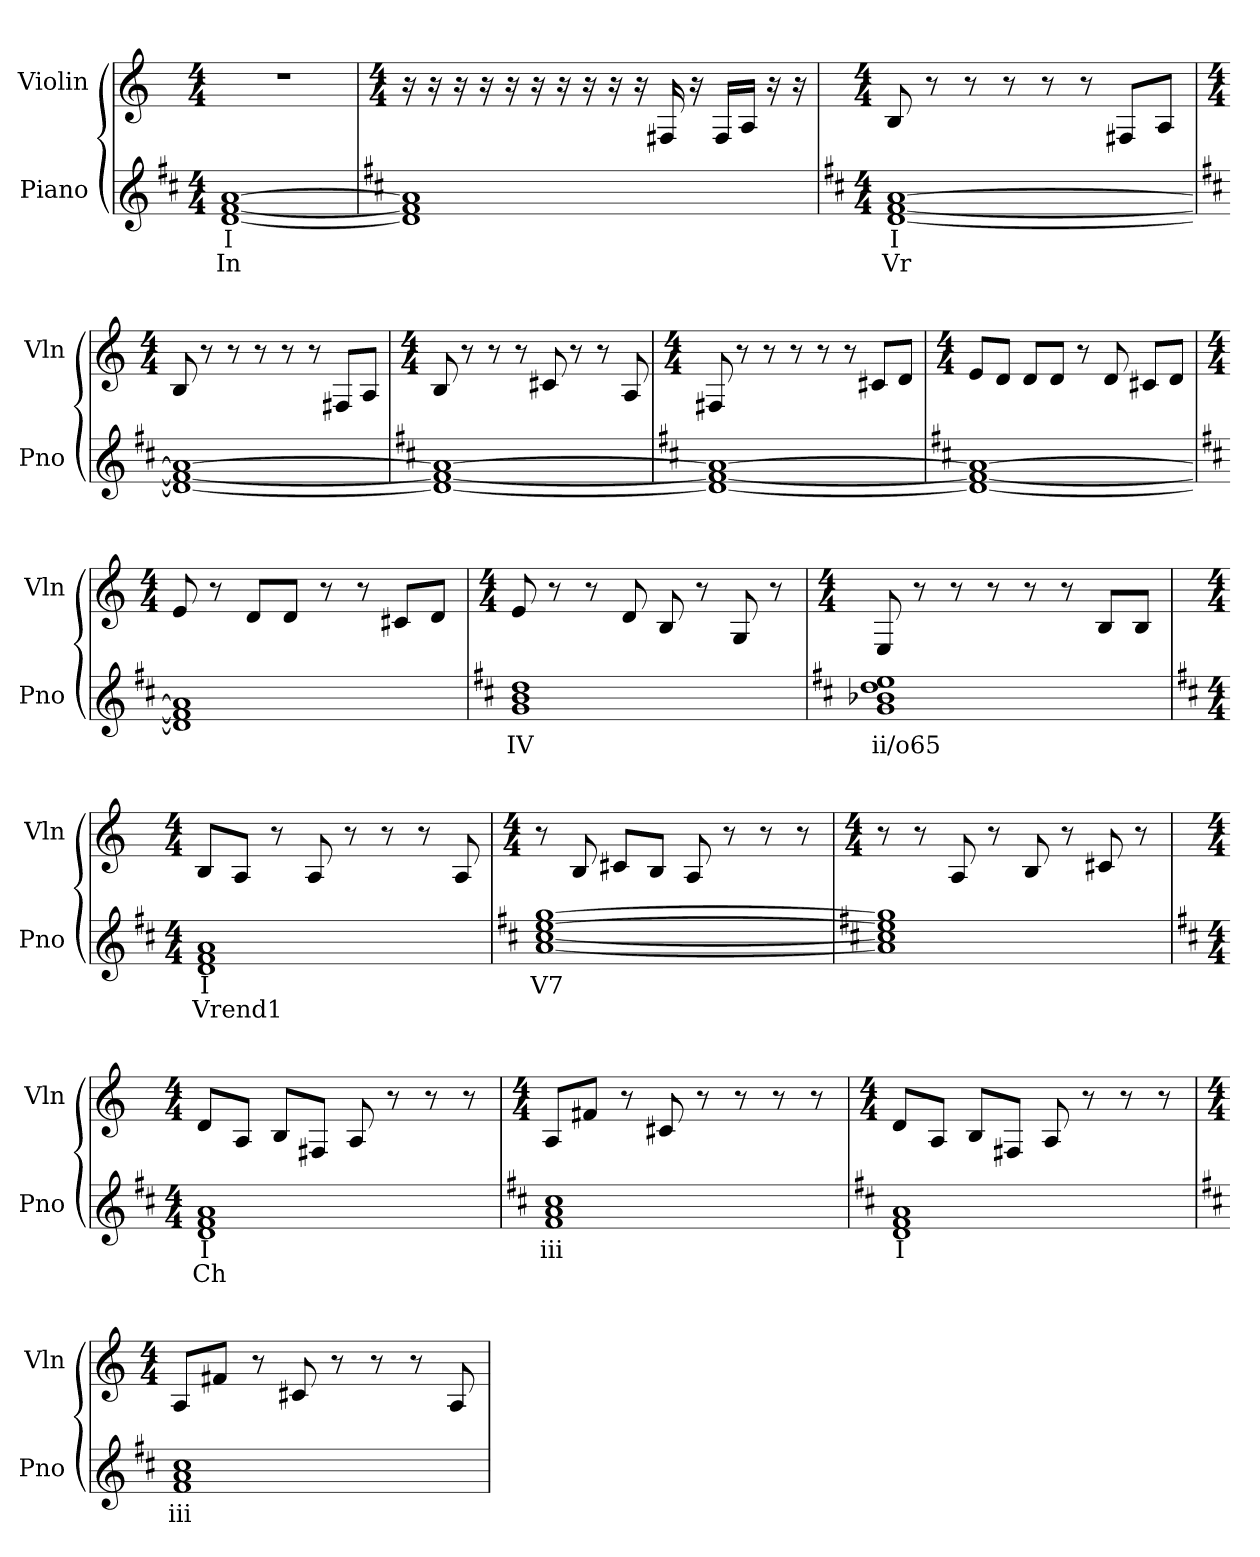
**kern	**text	**text	**kern
*part2	*part2	*part2	*part1
*staff2	*staff2	*staff2	*staff1
*I"Piano	*	*	*I"Violin
*I'Pno	*	*	*I'Vln
*k[f#c#]	*	*	*
*D:	*	*	*
*M4/4	*	*	*M4/4
=	=	=	=
[1d [1f# [1a	I	In	1r
=	=	=	=
*k[f#c#]	*	*	*
*D:	*	*	*
*	*	*	*M4/4
1d] 1f#] 1a]	.	.	16r
.	.	.	16r
.	.	.	16r
.	.	.	16r
.	.	.	16r
.	.	.	16r
.	.	.	16r
.	.	.	16r
.	.	.	16r
.	.	.	16r
.	.	.	16F#X
.	.	.	16r
.	.	.	16F#LL
.	.	.	16AJJ
.	.	.	16r
.	.	.	16r
=	=	=	=
*k[f#c#]	*	*	*
*D:	*	*	*
*M4/4	*	*	*M4/4
[1d [1f# [1a	I	Vr	8B
.	.	.	8r
.	.	.	8r
.	.	.	8r
.	.	.	8r
.	.	.	8r
.	.	.	8F#XL
.	.	.	8AJ
=	=	=	=
*k[f#c#]	*	*	*
*D:	*	*	*
*	*	*	*M4/4
1d_ 1f#_ 1a_	.	.	8B
.	.	.	8r
.	.	.	8r
.	.	.	8r
.	.	.	8r
.	.	.	8r
.	.	.	8F#XL
.	.	.	8AJ
=	=	=	=
*k[f#c#]	*	*	*
*D:	*	*	*
*	*	*	*M4/4
1d_ 1f#_ 1a_	.	.	8B
.	.	.	8r
.	.	.	8r
.	.	.	8r
.	.	.	8c#X
.	.	.	8r
.	.	.	8r
.	.	.	8A
=	=	=	=
*k[f#c#]	*	*	*
*D:	*	*	*
*	*	*	*M4/4
1d_ 1f#_ 1a_	.	.	8F#X
.	.	.	8r
.	.	.	8r
.	.	.	8r
.	.	.	8r
.	.	.	8r
.	.	.	8c#XL
.	.	.	8dJ
=	=	=	=
*k[f#c#]	*	*	*
*D:	*	*	*
*	*	*	*M4/4
1d_ 1f#_ 1a_	.	.	8eL
.	.	.	8dJ
.	.	.	8dL
.	.	.	8dJ
.	.	.	8r
.	.	.	8d
.	.	.	8c#XL
.	.	.	8dJ
=	=	=	=
*k[f#c#]	*	*	*
*D:	*	*	*
*	*	*	*M4/4
1d] 1f#] 1a]	.	.	8e
.	.	.	8r
.	.	.	8dL
.	.	.	8dJ
.	.	.	8r
.	.	.	8r
.	.	.	8c#XL
.	.	.	8dJ
=	=	=	=
*k[f#c#]	*	*	*
*D:	*	*	*
*	*	*	*M4/4
1g 1b 1dd	IV	.	8e
.	.	.	8r
.	.	.	8r
.	.	.	8d
.	.	.	8B
.	.	.	8r
.	.	.	8G
.	.	.	8r
=	=	=	=
*k[f#c#]	*	*	*
*D:	*	*	*
*	*	*	*M4/4
1g 1b-X 1dd 1ee	ii/o65	.	8E
.	.	.	8r
.	.	.	8r
.	.	.	8r
.	.	.	8r
.	.	.	8r
.	.	.	8BL
.	.	.	8BJ
=	=	=	=
*k[f#c#]	*	*	*
*D:	*	*	*
*M4/4	*	*	*M4/4
1d 1f# 1a	I	Vrend1	8BL
.	.	.	8AJ
.	.	.	8r
.	.	.	8A
.	.	.	8r
.	.	.	8r
.	.	.	8r
.	.	.	8A
=	=	=	=
*k[f#c#]	*	*	*
*D:	*	*	*
*	*	*	*M4/4
[1a [1cc# [1ee [1gg	V7	.	8r
.	.	.	8B
.	.	.	8c#XL
.	.	.	8BJ
.	.	.	8A
.	.	.	8r
.	.	.	8r
.	.	.	8r
=	=	=	=
*k[f#c#]	*	*	*
*D:	*	*	*
*	*	*	*M4/4
1a] 1cc#] 1ee] 1gg]	.	.	8r
.	.	.	8r
.	.	.	8A
.	.	.	8r
.	.	.	8B
.	.	.	8r
.	.	.	8c#X
.	.	.	8r
=	=	=	=
*k[f#c#]	*	*	*
*D:	*	*	*
*M4/4	*	*	*M4/4
1d 1f# 1a	I	Ch	8dL
.	.	.	8AJ
.	.	.	8BL
.	.	.	8F#XJ
.	.	.	8A
.	.	.	8r
.	.	.	8r
.	.	.	8r
=	=	=	=
*k[f#c#]	*	*	*
*D:	*	*	*
*	*	*	*M4/4
1f# 1a 1cc#	iii	.	8AL
.	.	.	8f#XJ
.	.	.	8r
.	.	.	8c#X
.	.	.	8r
.	.	.	8r
.	.	.	8r
.	.	.	8r
=	=	=	=
*k[f#c#]	*	*	*
*D:	*	*	*
*	*	*	*M4/4
1d 1f# 1a	I	.	8dL
.	.	.	8AJ
.	.	.	8BL
.	.	.	8F#XJ
.	.	.	8A
.	.	.	8r
.	.	.	8r
.	.	.	8r
=	=	=	=
*k[f#c#]	*	*	*
*D:	*	*	*
*	*	*	*M4/4
1f# 1a 1cc#	iii	.	8AL
.	.	.	8f#XJ
.	.	.	8r
.	.	.	8c#X
.	.	.	8r
.	.	.	8r
.	.	.	8r
.	.	.	8A
=	=	=	=
*-	*-	*-	*-
